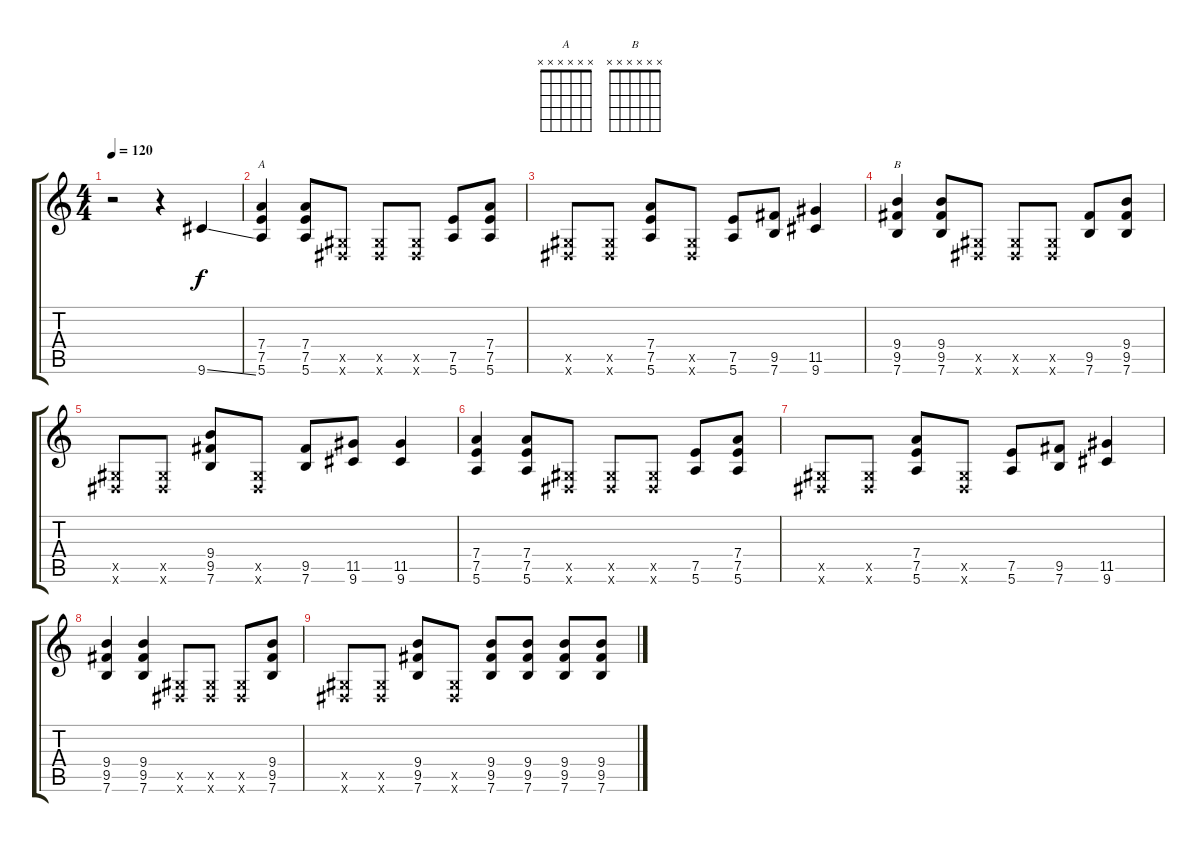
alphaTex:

\track "" {instrument distortionguitar}
\staff {score tabs}
\tuning (E4 B3 G3 D3 A2 E2) {hide}
\chord ("A" x x x x x x) {firstfret 0}
\chord ("B" x x x x x x) {firstfret 0}
\ts (4 4)
\tempo 120
\clef g2
\ks c
r.2{dy f} r.4 9.6{ss}.4 |
(7.4 7.5 5.6).4{ch "A"} (7.4 7.5 5.6).8 (-1.5{x} -1.6{x}).8 (-1.5{x} -1.6{x}).8 (-1.5{x} -1.6{x}).8 (7.5 5.6).8 (7.4 7.5 5.6).8 |
(-1.5{x} -1.6{x}).8 (-1.5{x} -1.6{x}).8 (7.4 7.5 5.6).8 (-1.5{x} -1.6{x}).8 (7.5 5.6).8 (9.5 7.6).8 (11.5 9.6).4 |
(9.4 9.5 7.6).4{ch "B"} (9.4 9.5 7.6).8 (-1.5{x} -1.6{x}).8 (-1.5{x} -1.6{x}).8 (-1.5{x} -1.6{x}).8 (9.5 7.6).8 (9.4 9.5 7.6).8 |
(-1.5{x} -1.6{x}).8 (-1.5{x} -1.6{x}).8 (9.4 9.5 7.6).8 (-1.5{x} -1.6{x}).8 (9.5 7.6).8 (11.5 9.6).8 (11.5 9.6).4 |
(7.4 7.5 5.6).4 (7.4 7.5 5.6).8 (-1.5{x} -1.6{x}).8 (-1.5{x} -1.6{x}).8 (-1.5{x} -1.6{x}).8 (7.5 5.6).8 (7.4 7.5 5.6).8 |
(-1.5{x} -1.6{x}).8 (-1.5{x} -1.6{x}).8 (7.4 7.5 5.6).8 (-1.5{x} -1.6{x}).8 (7.5 5.6).8 (9.5 7.6).8 (11.5 9.6).4 |
(9.4 9.5 7.6).4 (9.4 9.5 7.6).4 (-1.5{x} -1.6{x}).8 (-1.5{x} -1.6{x}).8 (-1.5{x} -1.6{x}).8 (9.4 9.5 7.6).8 |
(-1.5{x} -1.6{x}).8 (-1.5{x} -1.6{x}).8 (9.4 9.5 7.6).8 (-1.5{x} -1.6{x}).8 (9.4 9.5 7.6).8 (9.4 9.5 7.6).8 (9.4 9.5 7.6).8 (9.4 9.5 7.6).8
